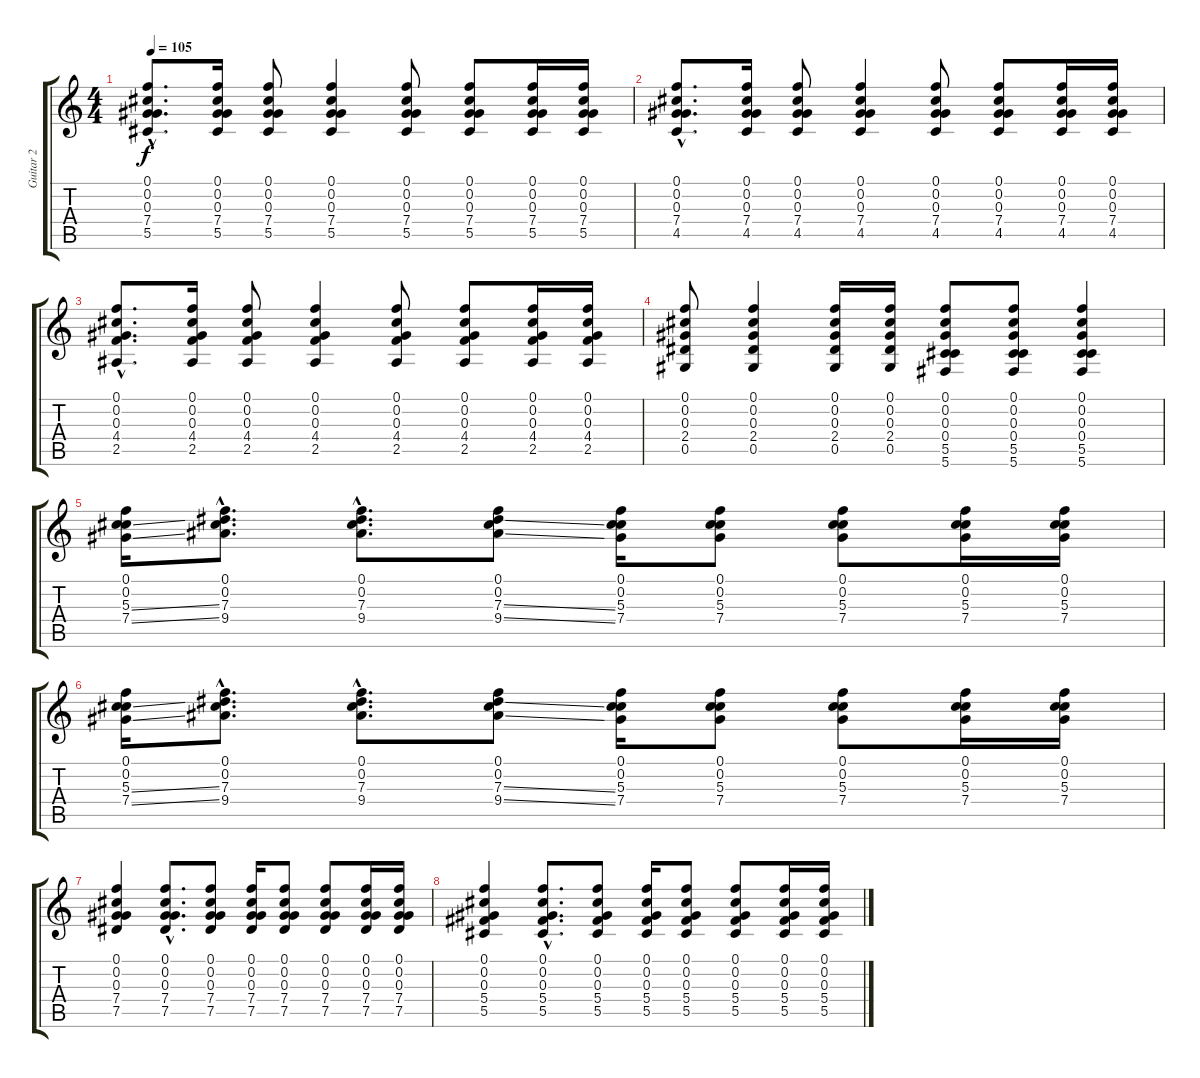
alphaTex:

\track ("Guitar 2" "Guitar 2") {instrument acousticguitarsteel}
\staff {score tabs}
\tuning (F4 Db4 Ab3 Db3 Ab2 Db2) {hide}
\ts (4 4)
\tempo 105
\clef g2
\ks c
(0.1{hac} 0.2{hac} 0.3{hac} 7.4{hac} 5.5{hac}).8{d dy f} (0.1 0.2 0.3 7.4 5.5).16 (0.1 0.2 0.3 7.4 5.5).8 (0.1 0.2 0.3 7.4 5.5).4 (0.1 0.2 0.3 7.4 5.5).8 (0.1 0.2 0.3 7.4 5.5).8 (0.1 0.2 0.3 7.4 5.5).16 (0.1 0.2 0.3 7.4 5.5).16 |
(0.1{hac} 0.2{hac} 0.3{hac} 7.4{hac} 4.5{hac}).8{d} (0.1 0.2 0.3 7.4 4.5).16 (0.1 0.2 0.3 7.4 4.5).8 (0.1 0.2 0.3 7.4 4.5).4 (0.1 0.2 0.3 7.4 4.5).8 (0.1 0.2 0.3 7.4 4.5).8 (0.1 0.2 0.3 7.4 4.5).16 (0.1 0.2 0.3 7.4 4.5).16 |
(0.1{hac} 0.2{hac} 0.3{hac} 4.4{hac} 2.5{hac}).8{d} (0.1 0.2 0.3 4.4 2.5).16 (0.1 0.2 0.3 4.4 2.5).8 (0.1 0.2 0.3 4.4 2.5).4 (0.1 0.2 0.3 4.4 2.5).8 (0.1 0.2 0.3 4.4 2.5).8 (0.1 0.2 0.3 4.4 2.5).16 (0.1 0.2 0.3 4.4 2.5).16 |
(0.1 0.2 0.3 2.4 0.5).8 (0.1 0.2 0.3 2.4 0.5).4 (0.1 0.2 0.3 2.4 0.5).16 (0.1 0.2 0.3 2.4 0.5).16 (0.1 0.2 0.3 0.4 5.5 5.6).8 (0.1 0.2 0.3 0.4 5.5 5.6).8 (0.1 0.2 0.3 0.4 5.5 5.6).4 |
(0.1 0.2 5.3{ss} 7.4{ss}).16 (0.1{hac} 0.2{hac} 7.3{hac} 9.4{hac}).8{d} (0.1{hac} 0.2{hac} 7.3{hac} 9.4{hac}).8{d} (0.1 0.2 7.3{ss} 9.4{ss}).8 (0.1 0.2 5.3 7.4).16 (0.1 0.2 5.3 7.4).8 (0.1 0.2 5.3 7.4).8 (0.1 0.2 5.3 7.4).16 (0.1 0.2 5.3 7.4).16 |
(0.1 0.2 5.3{ss} 7.4{ss}).16 (0.1{hac} 0.2{hac} 7.3{hac} 9.4{hac}).8{d} (0.1{hac} 0.2{hac} 7.3{hac} 9.4{hac}).8{d} (0.1 0.2 7.3{ss} 9.4{ss}).8 (0.1 0.2 5.3 7.4).16 (0.1 0.2 5.3 7.4).8 (0.1 0.2 5.3 7.4).8 (0.1 0.2 5.3 7.4).16 (0.1 0.2 5.3 7.4).16 |
(0.1 0.2 0.3 7.4 7.5).4 (0.1{hac} 0.2{hac} 0.3{hac} 7.4{hac} 7.5{hac}).8{d} (0.1 0.2 0.3 7.4 7.5).8 (0.1 0.2 0.3 7.4 7.5).16 (0.1 0.2 0.3 7.4 7.5).8 (0.1 0.2 0.3 7.4 7.5).8 (0.1 0.2 0.3 7.4 7.5).16 (0.1 0.2 0.3 7.4 7.5).16 |
(0.1 0.2 0.3 5.4 5.5).4 (0.1{hac} 0.2{hac} 0.3{hac} 5.4{hac} 5.5{hac}).8{d} (0.1 0.2 0.3 5.4 5.5).8 (0.1 0.2 0.3 5.4 5.5).16 (0.1 0.2 0.3 5.4 5.5).8 (0.1 0.2 0.3 5.4 5.5).8 (0.1 0.2 0.3 5.4 5.5).16 (0.1 0.2 0.3 5.4 5.5).16
